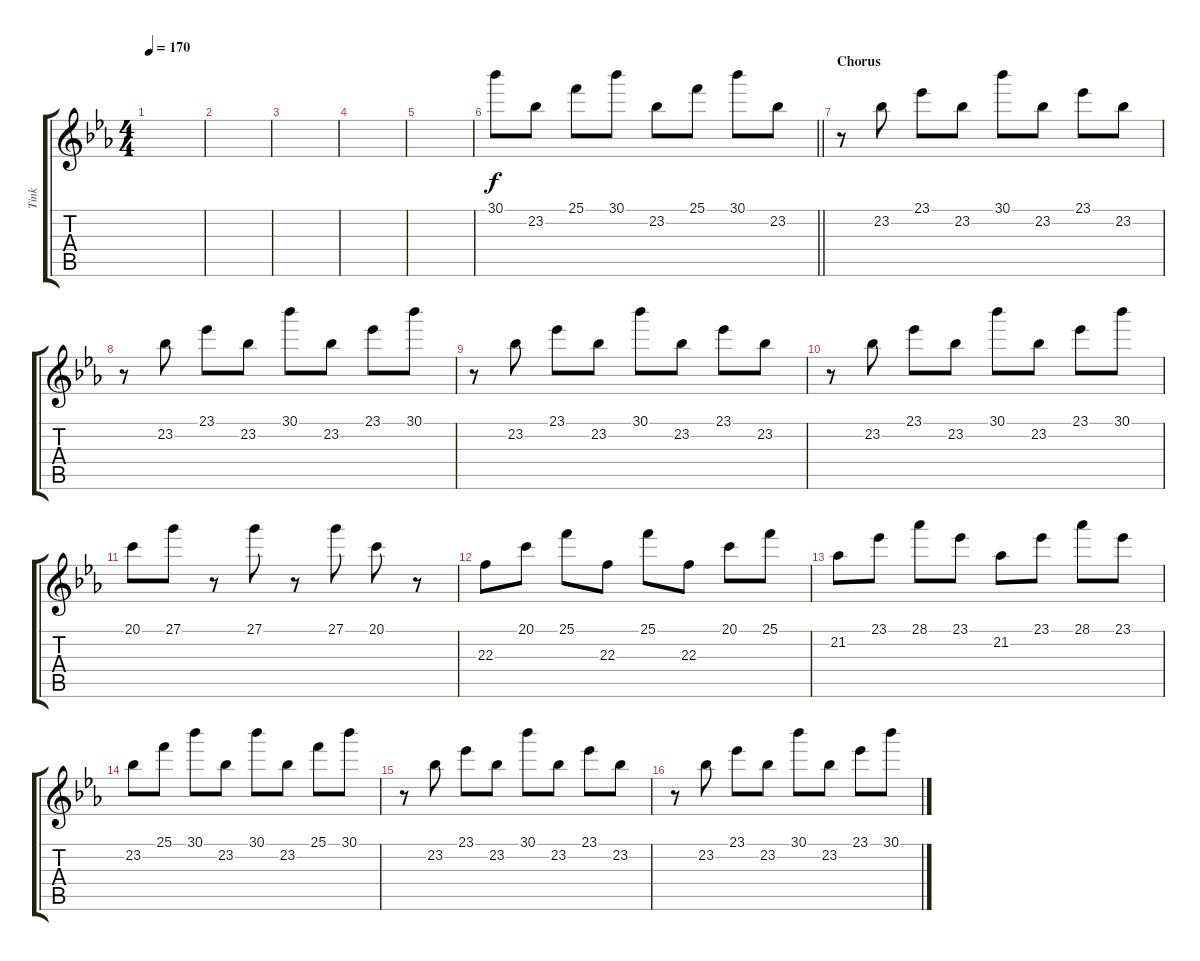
\track ("Tink" "Tink") {instrument musicbox}
\staff {score tabs}
\tuning (E4 B3 G3 D3 A2 E2) {hide}
\ts (4 4)
\tempo 170
\clef g2
\ks eb
|
|
|
|
|
\barLineRight lightlight
30.1.8 23.2.8 25.1.8 30.1.8 23.2.8 25.1.8 30.1.8 23.2.8 |
\section ("" "Chorus")
r.8 23.2.8 23.1.8 23.2.8 30.1.8 23.2.8 23.1.8 23.2.8 |
r.8 23.2.8 23.1.8 23.2.8 30.1.8 23.2.8 23.1.8 30.1.8 |
r.8 23.2.8 23.1.8 23.2.8 30.1.8 23.2.8 23.1.8 23.2.8 |
r.8 23.2.8 23.1.8 23.2.8 30.1.8 23.2.8 23.1.8 30.1.8 |
20.1.8 27.1.8 r.8 27.1.8 r.8 27.1.8 20.1.8 r.8 |
22.3.8 20.1.8 25.1.8 22.3.8 25.1.8 22.3.8 20.1.8 25.1.8 |
21.2.8 23.1.8 28.1.8 23.1.8 21.2.8 23.1.8 28.1.8 23.1.8 |
23.2.8 25.1.8 30.1.8 23.2.8 30.1.8 23.2.8 25.1.8 30.1.8 |
r.8 23.2.8 23.1.8 23.2.8 30.1.8 23.2.8 23.1.8 23.2.8 |
r.8 23.2.8 23.1.8 23.2.8 30.1.8 23.2.8 23.1.8 30.1.8
